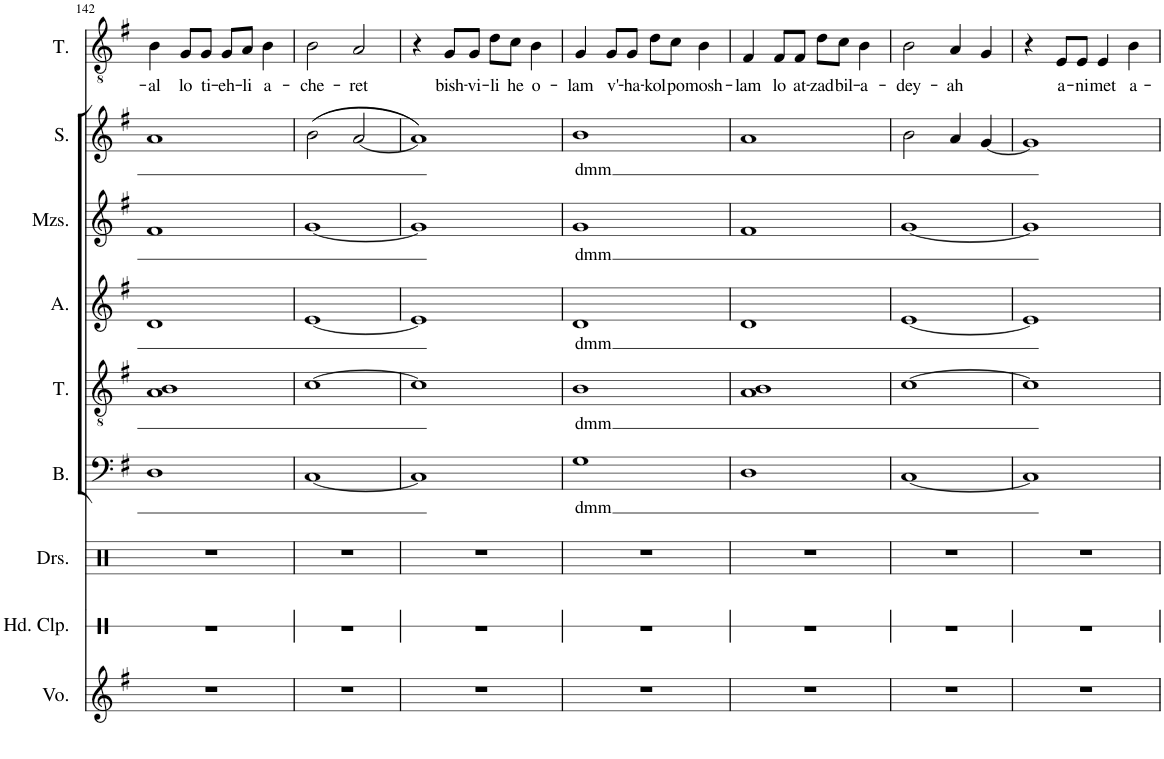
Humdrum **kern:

**kern	**kern	**kern	**kern	**text	**kern	**text	**kern	**text	**kern	**text	**kern	**text	**kern	**text
*part9	*part8	*part7	*part6	*part6	*part5	*part5	*part4	*part4	*part3	*part3	*part2	*part2	*part1	*part1
*staff9	*staff8	*staff7	*staff6	*staff6	*staff5	*staff5	*staff4	*staff4	*staff3	*staff3	*staff2	*staff2	*staff1	*staff1
*I"Voice	*I"Hand Clap	*I"Drumset	*I"Bass	*	*I"Tenor	*	*I"Alto	*	*I"Mezzo-soprano	*	*I"Soprano	*	*I"Tenor	*
*I'Vo.	*I'Hd. Clp.	*I'Drs.	*I'B.	*	*I'T.	*	*I'A.	*	*I'Mzs.	*	*I'S.	*	*I'T.	*
!!LO:PB:g=z
*clefG2	*clefX	*clefX	*clefF4	*	*clefGv2	*	*clefG2	*	*clefG2	*	*clefG2	*	*clefGv2	*
*k[f#]	*k[]	*k[]	*k[f#]	*	*k[f#]	*	*k[f#]	*	*k[f#]	*	*k[f#]	*	*k[f#]	*
*M4/4	*M4/4	*M4/4	*M4/4	*	*M4/4	*	*M4/4	*	*M4/4	*	*M4/4	*	*M4/4	*
*met(c)	*met(c)	*met(c)	*met(c)	*	*met(c)	*	*met(c)	*	*met(c)	*	*met(c)	*	*met(c)	*
=142	=142	=142	=142	=142	=142	=142	=142	=142	=142	=142	=142	=142	=142	=142
!	!	!	!	!	!	!	!	!	!	!	!	!	!	!LO:LY:b
1r	1r	1r	1D	.	1A 1B	.	1d	.	1f#	.	1a	.	4B\	-al
!	!	!	!	!	!	!	!	!	!	!	!	!	!	!LO:LY:b
.	.	.	.	.	.	.	.	.	.	.	.	.	8G/L	lo
!	!	!	!	!	!	!	!	!	!	!	!	!	!	!LO:LY:b
.	.	.	.	.	.	.	.	.	.	.	.	.	8G/J	ti-
!	!	!	!	!	!	!	!	!	!	!	!	!	!	!LO:LY:b
.	.	.	.	.	.	.	.	.	.	.	.	.	8G/L	-eh-
!	!	!	!	!	!	!	!	!	!	!	!	!	!	!LO:LY:b
.	.	.	.	.	.	.	.	.	.	.	.	.	8A/J	-li
!	!	!	!	!	!	!	!	!	!	!	!	!	!	!LO:LY:b
.	.	.	.	.	.	.	.	.	.	.	.	.	4B\	a-
=143	=143	=143	=143	=143	=143	=143	=143	=143	=143	=143	=143	=143	=143	=143
!	!	!	!	!	!	!	!	!	!	!	!	!	!	!LO:LY:b
1r	1r	1r	[1C	.	[1c	.	[1e	.	[1g	.	((2b\	.	2B\	-che-
!	!	!	!	!	!	!	!	!	!	!	!	!	!	!LO:LY:b
.	.	.	.	.	.	.	.	.	.	.	[2a/	.	2A/	-ret
=144	=144	=144	=144	=144	=144	=144	=144	=144	=144	=144	=144	=144	=144	=144
1r	1r	1r	1C]	.	1c]	.	1e]	.	1g]	.	1a]))	.	4r	.
!	!	!	!	!	!	!	!	!	!	!	!	!	!	!LO:LY:b
.	.	.	.	.	.	.	.	.	.	.	.	.	8G/L	bish-
!	!	!	!	!	!	!	!	!	!	!	!	!	!	!LO:LY:b
.	.	.	.	.	.	.	.	.	.	.	.	.	8G/J	-vi-
!	!	!	!	!	!	!	!	!	!	!	!	!	!	!LO:LY:b
.	.	.	.	.	.	.	.	.	.	.	.	.	8d\L	-li
!	!	!	!	!	!	!	!	!	!	!	!	!	!	!LO:LY:b
.	.	.	.	.	.	.	.	.	.	.	.	.	8c\J	he
!	!	!	!	!	!	!	!	!	!	!	!	!	!	!LO:LY:b
.	.	.	.	.	.	.	.	.	.	.	.	.	4B\	o-
=145	=145	=145	=145	=145	=145	=145	=145	=145	=145	=145	=145	=145	=145	=145
!	!	!	!	!LO:LY:b	!	!LO:LY:b	!	!LO:LY:b	!	!LO:LY:b	!	!LO:LY:b	!	!LO:LY:b
1r	1r	1r	1G	dmm	1B	dmm	1d	dmm	1g	dmm	1b	dmm	4G/	-lam
!	!	!	!	!	!	!	!	!	!	!	!	!	!	!LO:LY:b
.	.	.	.	.	.	.	.	.	.	.	.	.	8G/L	v'-
!	!	!	!	!	!	!	!	!	!	!	!	!	!	!LO:LY:b
.	.	.	.	.	.	.	.	.	.	.	.	.	8G/J	-ha-
!	!	!	!	!	!	!	!	!	!	!	!	!	!	!LO:LY:b
.	.	.	.	.	.	.	.	.	.	.	.	.	8d\L	-kol
!	!	!	!	!	!	!	!	!	!	!	!	!	!	!LO:LY:b
.	.	.	.	.	.	.	.	.	.	.	.	.	8c\J	po
!	!	!	!	!	!	!	!	!	!	!	!	!	!	!LO:LY:b
.	.	.	.	.	.	.	.	.	.	.	.	.	4B\	mosh-
=146	=146	=146	=146	=146	=146	=146	=146	=146	=146	=146	=146	=146	=146	=146
!	!	!	!	!	!	!	!	!	!	!	!	!	!	!LO:LY:b
1r	1r	1r	1D	.	1A 1B	.	1d	.	1f#	.	1a	.	4F#/	-lam
!	!	!	!	!	!	!	!	!	!	!	!	!	!	!LO:LY:b
.	.	.	.	.	.	.	.	.	.	.	.	.	8F#/L	lo
!	!	!	!	!	!	!	!	!	!	!	!	!	!	!LO:LY:b
.	.	.	.	.	.	.	.	.	.	.	.	.	8F#/J	at-
!	!	!	!	!	!	!	!	!	!	!	!	!	!	!LO:LY:b
.	.	.	.	.	.	.	.	.	.	.	.	.	8d\L	-zad
!	!	!	!	!	!	!	!	!	!	!	!	!	!	!LO:LY:b
.	.	.	.	.	.	.	.	.	.	.	.	.	8c\J	bil-
!	!	!	!	!	!	!	!	!	!	!	!	!	!	!LO:LY:b
.	.	.	.	.	.	.	.	.	.	.	.	.	4B\	-a-
=147	=147	=147	=147	=147	=147	=147	=147	=147	=147	=147	=147	=147	=147	=147
!	!	!	!	!	!	!	!	!	!	!	!	!	!	!LO:LY:b
1r	1r	1r	[1C	.	[1c	.	[1e	.	[1g	.	2b\	.	2B\	-dey-
!	!	!	!	!	!	!	!	!	!	!	!	!	!	!LO:LY:b
.	.	.	.	.	.	.	.	.	.	.	4a/	.	4A/	-ah
.	.	.	.	.	.	.	.	.	.	.	[4g/	.	4G/	.
=148	=148	=148	=148	=148	=148	=148	=148	=148	=148	=148	=148	=148	=148	=148
1r	1r	1r	1C]	.	1c]	.	1e]	.	1g]	.	1g]	.	4r	.
!	!	!	!	!	!	!	!	!	!	!	!	!	!	!LO:LY:b
.	.	.	.	.	.	.	.	.	.	.	.	.	8E/L	a-
!	!	!	!	!	!	!	!	!	!	!	!	!	!	!LO:LY:b
.	.	.	.	.	.	.	.	.	.	.	.	.	8E/J	-ni
!	!	!	!	!	!	!	!	!	!	!	!	!	!	!LO:LY:b
.	.	.	.	.	.	.	.	.	.	.	.	.	4E/	met
!	!	!	!	!	!	!	!	!	!	!	!	!	!	!LO:LY:b
.	.	.	.	.	.	.	.	.	.	.	.	.	4B\	a-
=	=	=	=	=	=	=	=	=	=	=	=	=	=	=
*-	*-	*-	*-	*-	*-	*-	*-	*-	*-	*-	*-	*-	*-	*-
